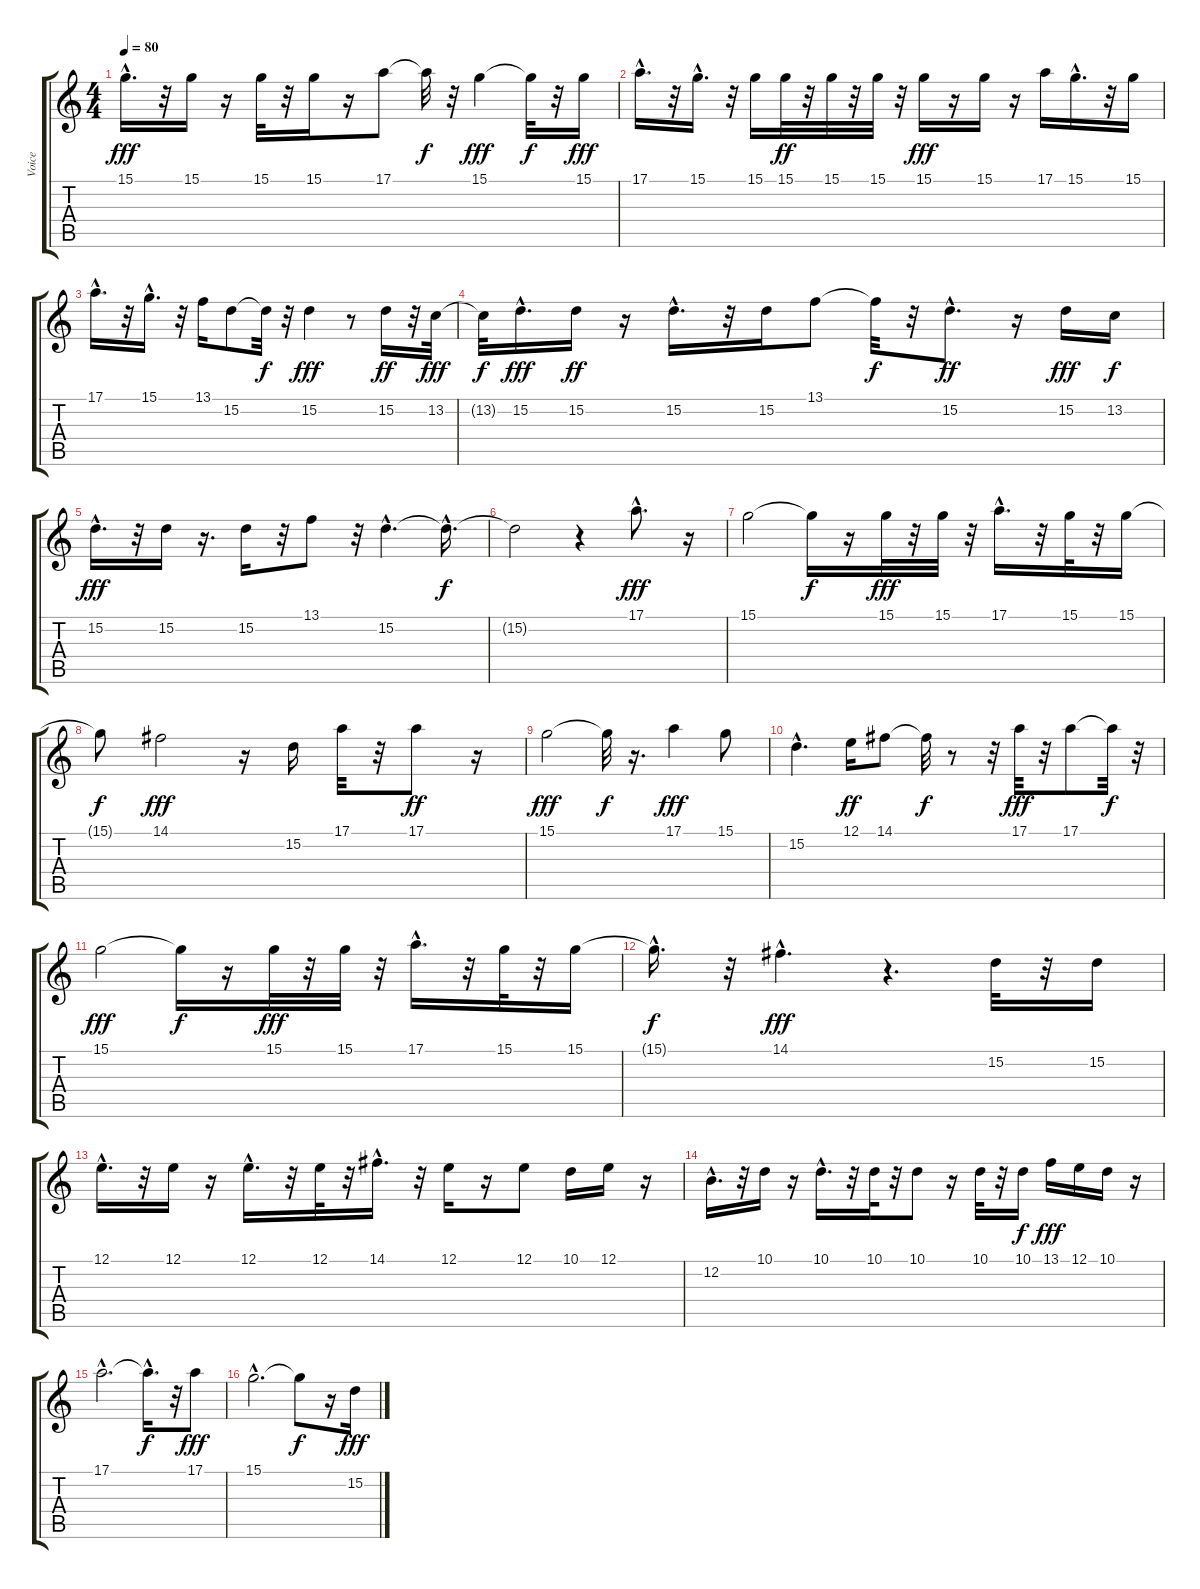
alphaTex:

\track ("Voice" "Voice") {instrument lead5charang}
\staff {score tabs}
\tuning (E4 B3 G3 D3 A2 E2) {hide}
\ts (4 4)
\tempo 80
\clef g2
\ks c
15.1{hac}.16{d dy fff} r.32 15.1.16 r.16 15.1.32 r.32 15.1.16 r.16 17.1.8 17.1{t}.32{dy f} r.32 15.1.4{dy fff} 15.1{t}.32{dy f} r.32 15.1.16{dy fff} |
17.1{hac}.16{d} r.32 15.1{hac}.16{d} r.32 15.1.16 15.1.32{dy ff} r.32 15.1.32 r.32 15.1.32 r.32 15.1.16{dy fff} r.16 15.1.16 r.16 17.1.16 15.1{hac}.16{d} r.32 15.1.16 |
17.1{hac}.16{d} r.32 15.1{hac}.16{d} r.32 13.1.16 15.2.8 15.2{t}.32{dy f} r.32 15.2.4{dy fff} r.8 15.2.16{dy ff} r.32 13.2.32{dy fff} |
13.2{t}.32{dy f} 15.2{hac}.16{d dy fff} 15.2.16{dy ff} r.16 15.2{hac}.16{d} r.32 15.2.16 13.1.8 13.1{t}.32{dy f} r.32 15.2{hac}.8{d dy ff} r.16 15.2.16{dy fff} 13.2.16{dy f} |
15.2{hac}.16{d dy fff} r.32 15.2.16 r.16{d} 15.2.16 r.32 13.1.8 r.32 15.2{hac}.4{d} 15.2{hac t}.16{d dy f} |
15.2{t}.2 r.4 17.1{hac}.8{d dy fff} r.16 |
15.1.2 15.1{t}.16{dy f} r.16 15.1.32{dy fff} r.32 15.1.32 r.32 17.1{hac}.16{d} r.32 15.1.32 r.32 15.1.16 |
15.1{t}.8{dy f} 14.1.2{dy fff} r.16 15.2.16 17.1.32 r.32 17.1.8{dy ff} r.16 |
15.1.2{dy fff} 15.1{t}.32{dy f} r.16{d} 17.1.4{dy fff} 15.1.8 |
15.2{hac}.4{d} 12.1.16{dy ff} 14.1.8 14.1{t}.32{dy f} r.8 r.32 17.1.32{dy fff} r.32 17.1.8 17.1{t}.32{dy f} r.32 |
15.1.2{dy fff} 15.1{t}.16{dy f} r.16 15.1.32{dy fff} r.32 15.1.32 r.32 17.1{hac}.16{d} r.32 15.1.32 r.32 15.1.16 |
15.1{hac t}.16{d dy f} r.32 14.1{hac}.4{d dy fff} r.4{d} 15.2.32 r.32 15.2.16 |
12.1{hac}.16{d} r.32 12.1.16 r.16 12.1{hac}.16{d} r.32 12.1.32 r.32 14.1{hac}.16{d} r.32 12.1.16 r.16 12.1.8 10.1.16 12.1.16 r.16 |
12.2{hac}.16{d} r.32 10.1.16 r.16 10.1{hac}.16{d} r.32 10.1.32 r.32 10.1.8 r.16 10.1.32 r.32 10.1.16{dy f} 13.1.16{dy fff} 12.1.16 10.1.16 r.16 |
17.1{hac}.2{d} 17.1{hac t}.16{d dy f} r.32 17.1.8{dy fff} |
15.1{hac}.2{d} 15.1{t}.8{dy f} r.16 15.2.16{dy fff}
